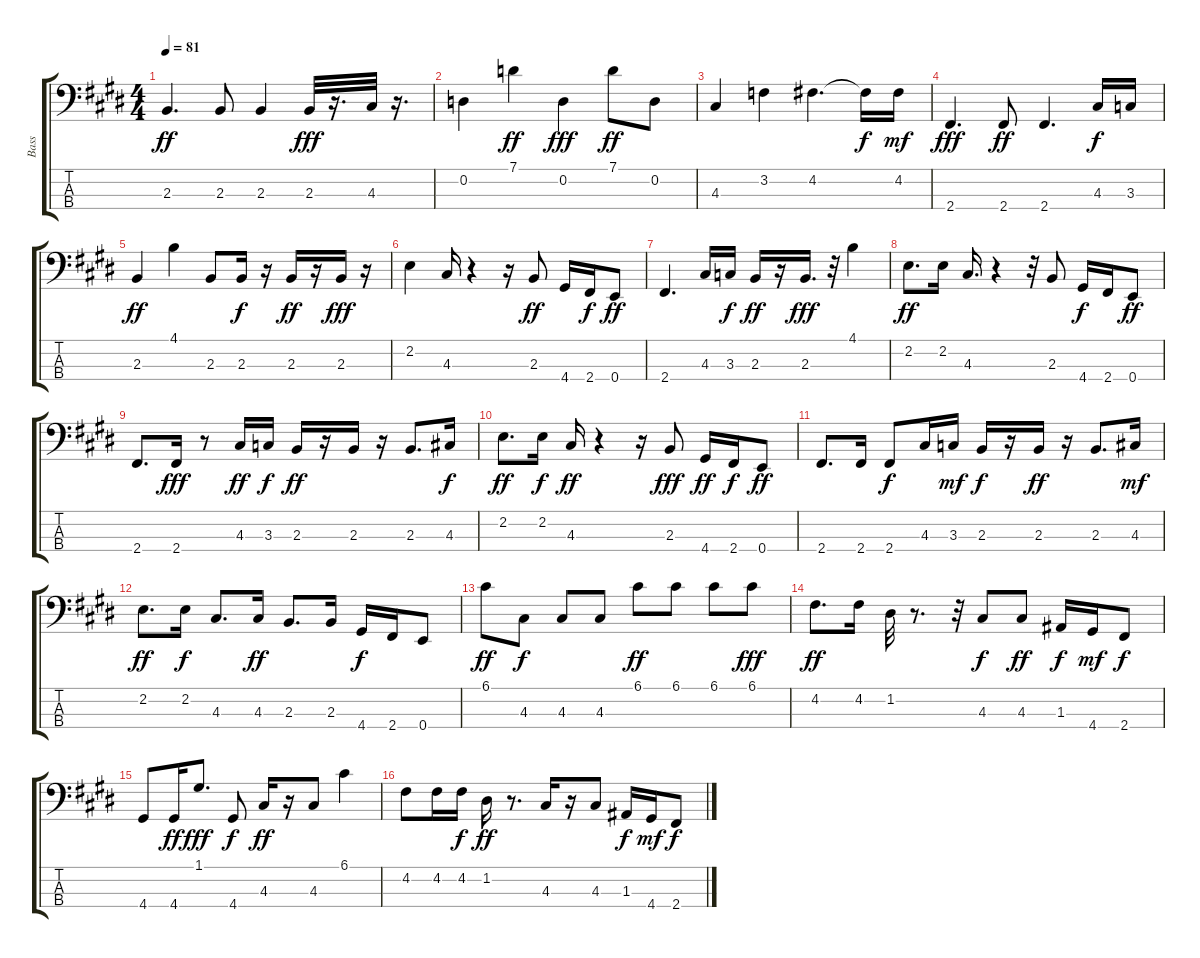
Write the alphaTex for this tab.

\track ("Bass" "Bass") {instrument electricbassfinger}
\staff {score tabs}
\tuning (G2 D2 A1 E1) {hide}
\ts (4 4)
\tempo 81
\clef f4
\ks c#minor
2.3.4{d dy ff} 2.3.8 2.3.4 2.3.32{dy fff} r.16{d} 4.3.32 r.16{d} |
0.2.4 7.1.4{dy ff} 0.2.4{dy fff} 7.1.8{dy ff} 0.2.8 |
4.3.4 3.2.4 4.2.4{d} 4.2{t}.16{dy f} 4.2.16{dy mf} |
\ks e
2.4.4{d dy fff} 2.4.8{dy ff} 2.4.4{d} 4.3.16{dy f} 3.3.16 |
\ks c#minor
2.3.4{dy ff} 4.1.4 2.3.8 2.3.16{dy f} r.16 2.3.16{dy ff} r.16 2.3.16{dy fff} r.16 |
2.2.4 4.3.16 r.4 r.16 2.3.8{dy ff} 4.4.16 2.4.16{dy f} 0.4.8{dy ff} |
2.4.4{d} 4.3.16 3.3.16{dy f} 2.3.16{dy ff} r.16 2.3.16{d dy fff} r.32 4.1.4 |
\ks e
2.2.8{d dy ff} 2.2.16 4.3.16{d} r.4 r.32 2.3.8 4.4.16{dy f} 2.4.16 0.4.8{dy ff} |
\ks c#minor
2.4.8{d} 2.4.16{dy fff} r.8 4.3.16{dy ff} 3.3.16{dy f} 2.3.16{dy ff} r.16 2.3.16 r.16 2.3.8{d} 4.3.16{dy f} |
2.2.8{d dy ff} 2.2.16{dy f} 4.3.16{dy ff} r.4 r.16 2.3.8{dy fff} 4.4.16{dy ff} 2.4.16{dy f} 0.4.8{dy ff} |
2.4.8{d} 2.4.16 2.4.8{dy f} 4.3.16 3.3.16{dy mf} 2.3.16{dy f} r.16 2.3.16{dy ff} r.16 2.3.8{d} 4.3.16{dy mf} |
\ks e
2.2.8{d dy ff} 2.2.16{dy f} 4.3.8{d} 4.3.16{dy ff} 2.3.8{d} 2.3.16 4.4.16{dy f} 2.4.16 0.4.8 |
\ks c#minor
6.1.8{dy ff} 4.3.8{dy f} 4.3.8 4.3.8 6.1.8{dy ff} 6.1.8 6.1.8 6.1.8{dy fff} |
4.2.8{d dy ff} 4.2.16 1.2.32 r.8{d} r.32 4.3.8{dy f} 4.3.8{dy ff} 1.3.16{dy f} 4.4.16{dy mf} 2.4.8{dy f} |
4.4.8 4.4.16{dy ff} 1.1.8{d dy fff} 4.4.8{dy f} 4.3.16{dy ff} r.16 4.3.8 6.1.4 |
\ks e
4.2.8 4.2.16 4.2.16{dy f} 1.2.16{dy ff} r.8{d} 4.3.16 r.16 4.3.8 1.3.16{dy f} 4.4.16{dy mf} 2.4.8{dy f}
